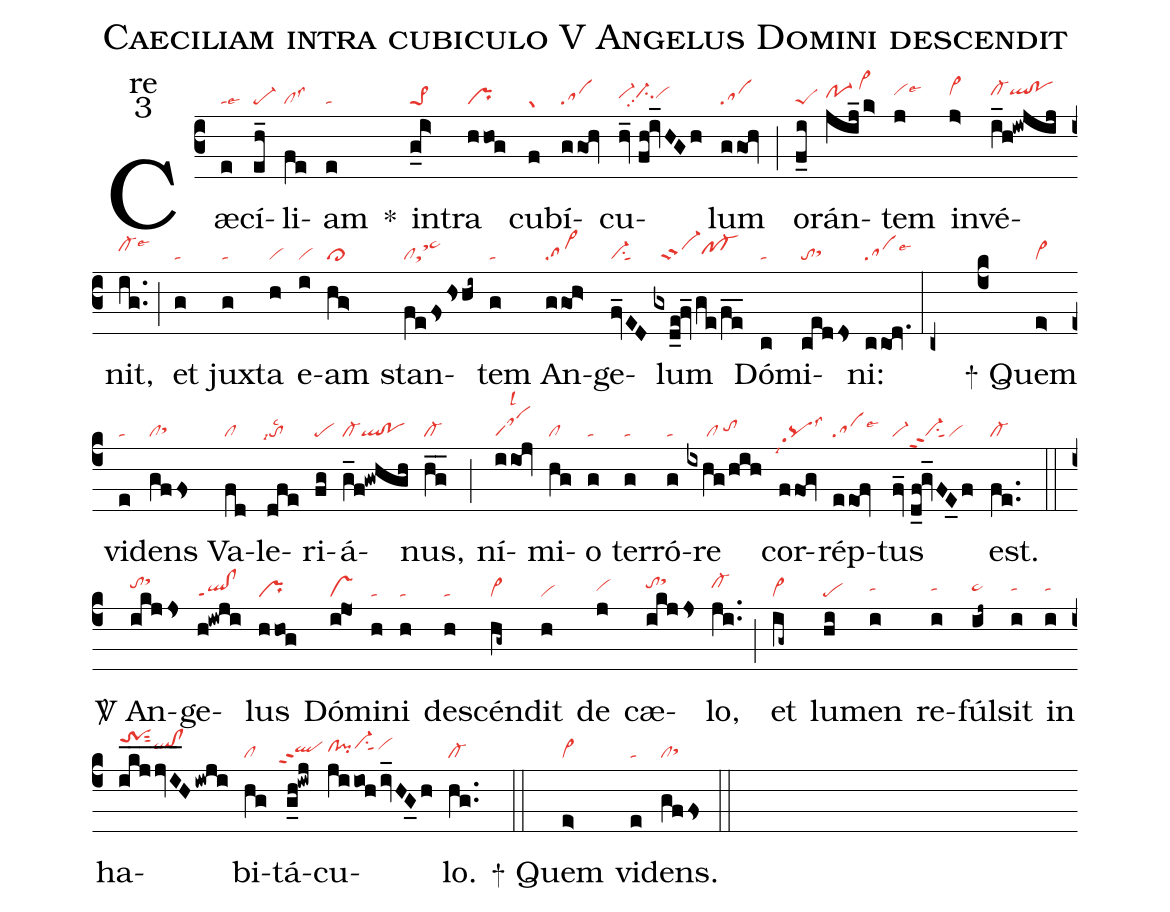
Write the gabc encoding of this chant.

name:Caeciliam intra cubiculo V Angelus Domini descendit;
office-part:re;
mode:3;
nabc-lines:1;
%%
(c3) Cæ(e|talse3)cí(eh_|pe-)li(fe|cllss3)am(e|ta) <sp>*</sp>() in(g_i>|pe>1)tra(hhog|pr) cu(f|gr)bí(ggoh|sa)cu(hv_//fh!iv_HGh|vi-hhci-hhpp2vihh)lum(ggoh|sa) (;) o(f_i|peS)rán(jij_/k>|po-1hh/vi>hk)tem(j|vihilse6) in(j>|vi>hi)vé(i_h!iwjij|cl-hiqlhi!pohi)nit,(ig..|cl-hilse6) (;) et(g|ta) jux(g|ta)ta(h|vi) e(i|vi)am(hg>|cl>) stan(fefshshi~|clststhjpe~hj)tem(g|ta) An(ggoh>|sa>)ge(fv_ED|vi-su1sut1)lum(gxd_e!fv_ge/fe__|//vi-ppt2pf-hh) Dó(c|ta)mi(cedds|tosthh)ni:(ccod.|salse6) (:c+) (c4)

<sp>+</sp> Quem(e>|vi>) vi(e|ta)dens(gffs|clsthh) Va(fd|cl)le(dfe|`tolsc2lsi7)ri(fg|pe)á(g_f!gwhgh|cl-ql!po)nus,(hg__|cl-) (;) ní(iioj|saMlsl2)mi(hg|cl)o(g|ta) ter(g|ta)ró(g|ta)re(ixhg/hih|/////cl/tohh) cor(ffog|`pqpp1lsi7lss3)rép(eeof|salse6)tus(fv_//d_f!gv_FE_0f|vi-vi-ppt2su1sut1vi) est.(fe..|cl-) (::)

<sp>V/</sp> An(ikjjs|tohisthk)ge(h!iwji|ql!clppt1)lus(hhog|pr) Dó(i@jo1|vs)mi(h|ta)ni(h|ta) des(h|ta)cén(hg~|vi>)dit(h|vi) de(j|vihh) cæ(ikjjs|tohisthk)lo,(ji..|cl-hi) (;) et(ig~|vi>) lu(hi|pe)men(i|tahh) re(i|tahh)fúl(ij~|pe~hh)sit(i|tahh) in(i|tahh) ha(ikj___jv_I_H/iwji|trShksut2qlhi!clhi)bi(hg|cl)tá(g_h!iwj|``qlhhppt2)cu(jiiohiv_HG_0h|clhh!pihhvi-hisu1sut1vihi)lo.(hg..|cl-) (::)

<sp>+</sp> Quem(e>|vi>) vi(e|ta)dens.(gffs|clsthh) (::)
